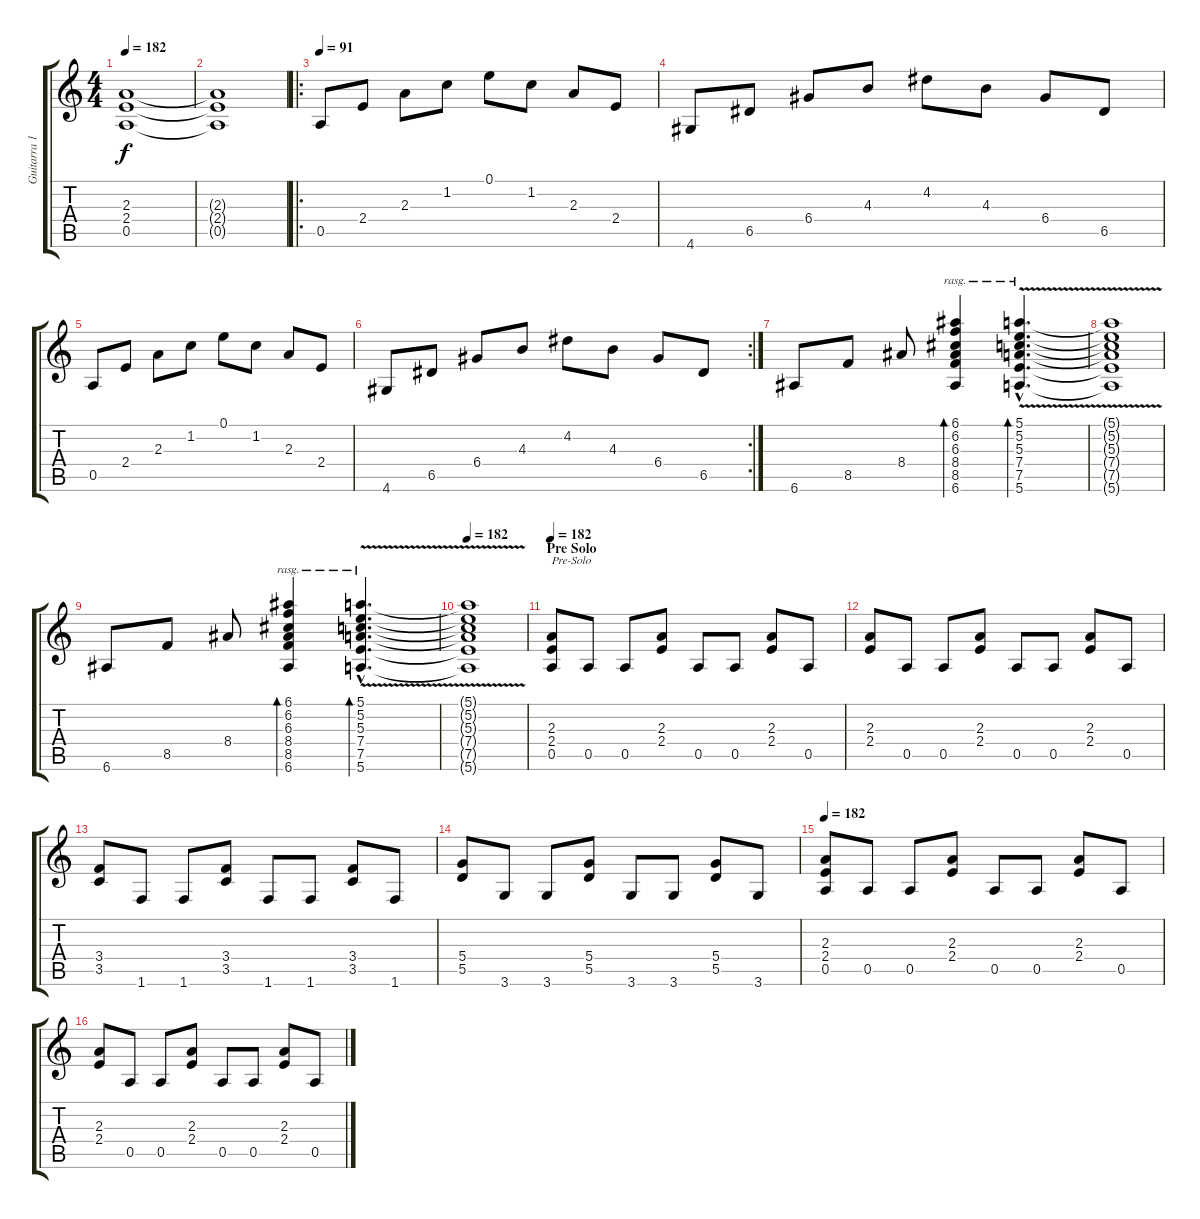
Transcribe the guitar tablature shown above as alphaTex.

\track ("Guitarra 1" "Guitarra 1") {instrument overdrivenguitar}
\staff {score tabs}
\tuning (E4 B3 G3 D3 A2 E2) {hide}
\ts (4 4)
\tempo 182
\clef g2
\ks c
(2.3 2.4 0.5).1{dy f} |
(2.3{t} 2.4{t} 0.5{t}).1 |
\ro
\tempo 91
0.5.8{instrument acousticguitarsteel} 2.4.8 2.3.8 1.2.8 0.1.8 1.2.8 2.3.8 2.4.8 |
4.6.8 6.5.8 6.4.8 4.3.8 4.2.8 4.3.8 6.4.8 6.5.8 |
0.5.8 2.4.8 2.3.8 1.2.8 0.1.8 1.2.8 2.3.8 2.4.8 |
\rc 2
4.6.8 6.5.8 6.4.8 4.3.8 4.2.8 4.3.8 6.4.8 6.5.8 |
6.6.8{instrument acousticguitarsteel} 8.5.8 8.4.8 (6.1 6.2 6.3 8.4 8.5 6.6).4{bd 120 rasg ii} (5.1{v hac} 5.2{v hac} 5.3{v hac} 7.4{v hac} 7.5{v hac} 5.6{v hac}).4{d bd 120 rasg ii} |
(5.1{t} 5.2{t} 5.3{t} 7.4{t} 7.5{t} 5.6{t}).1 |
6.6.8 8.5.8 8.4.8 (6.1 6.2 6.3 8.4 8.5 6.6).4{bd 120 rasg ii} (5.1{v hac} 5.2{v hac} 5.3{v hac} 7.4{v hac} 7.5{v hac} 5.6{v hac}).4{d bd 120 rasg ii} |
\tempo 182
(5.1{t} 5.2{t} 5.3{t} 7.4{t} 7.5{t} 5.6{t}).1 |
\section ("" "Pre Solo")
\tempo 182
(2.3 2.4 0.5).8{txt "Pre-Solo" volume 14 instrument overdrivenguitar} 0.5.8 0.5.8 (2.3 2.4).8 0.5.8 0.5.8 (2.3 2.4).8 0.5.8 |
(2.3 2.4).8 0.5.8 0.5.8 (2.3 2.4).8 0.5.8 0.5.8 (2.3 2.4).8 0.5.8 |
(3.4 3.5).8 1.6.8 1.6.8 (3.4 3.5).8 1.6.8 1.6.8 (3.4 3.5).8 1.6.8 |
(5.4 5.5).8 3.6.8 3.6.8 (5.4 5.5).8 3.6.8 3.6.8 (5.4 5.5).8 3.6.8 |
\tempo 182
(2.3 2.4 0.5).8{volume 14} 0.5.8 0.5.8 (2.3 2.4).8 0.5.8 0.5.8 (2.3 2.4).8 0.5.8 |
(2.3 2.4).8 0.5.8 0.5.8 (2.3 2.4).8 0.5.8 0.5.8 (2.3 2.4).8 0.5.8
